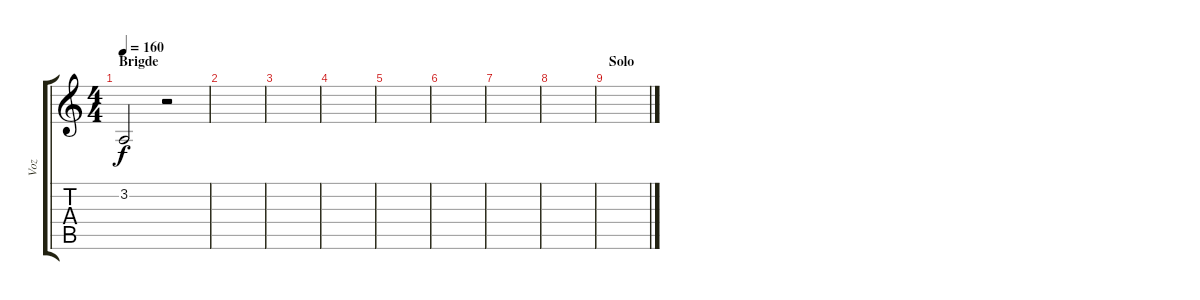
\track ("Voz" "Voz") {instrument lead8bassandlead}
\staff {score tabs}
\tuning (B3 Gb3 D3 A2 E2 B1) {hide}
\ts (4 4)
\section ("" "Brigde")
\tempo 160
\clef g2
\ks c
3.2.2{dy f} r.2 |
|
|
|
|
|
|
|
\section ("" "Solo")
